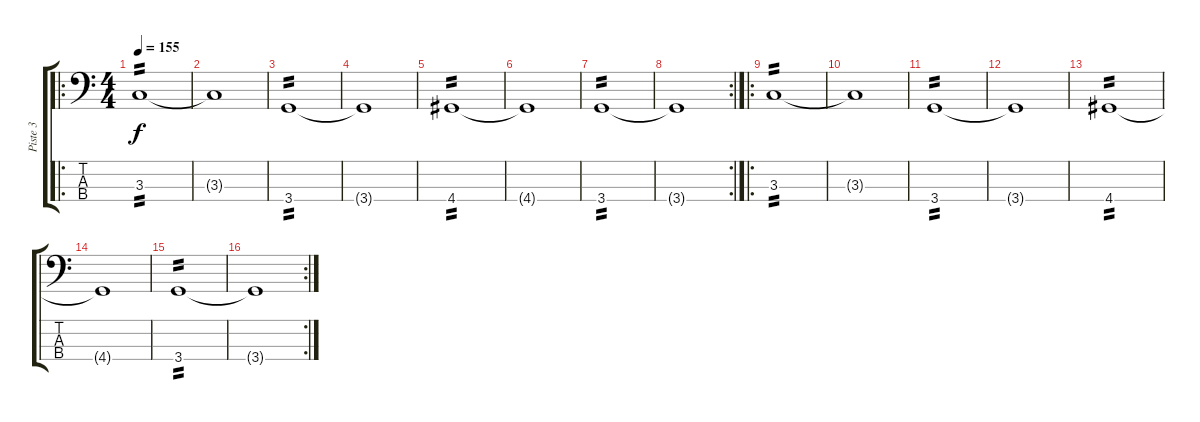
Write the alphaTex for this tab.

\track ("Piste 3" "Piste 3") {instrument electricbasspick}
\staff {score tabs}
\tuning (G2 D2 A1 E1) {hide}
\ro
\ts (4 4)
\tempo 155
\clef f4
\ks c
3.3.1{tp 2 dy f} |
3.3{t}.1 |
3.4.1{tp 2} |
3.4{t}.1 |
4.4.1{tp 2} |
4.4{t}.1 |
3.4.1{tp 2} |
\rc 2
3.4{t}.1 |
\ro
3.3.1{tp 2} |
3.3{t}.1 |
3.4.1{tp 2} |
3.4{t}.1 |
4.4.1{tp 2} |
4.4{t}.1 |
3.4.1{tp 2} |
\rc 2
3.4{t}.1
